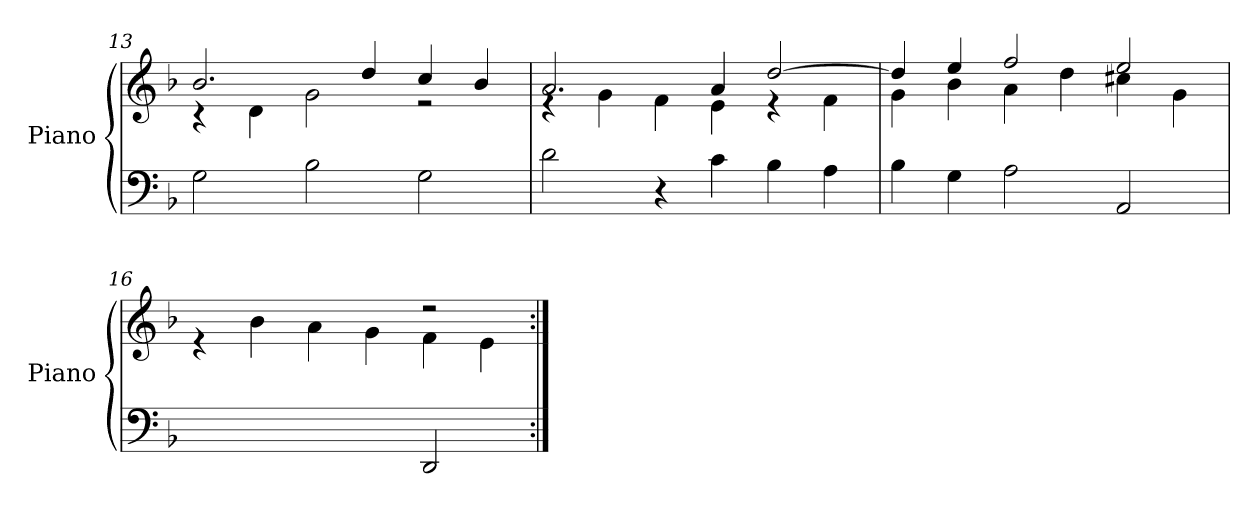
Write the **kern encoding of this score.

**kern	**kern
*part1	*part1
*staff2	*staff1
*I"Piano	*
*I'Piano	*
!!LO:LB:g=z
*clefF4	*clefG2
*k[b-]	*k[b-]
=13	=13
*	*^
2G\	2.b-/	4rB
.	.	4d\
2B-\	.	2g\
.	4dd/	.
2G\	4cc/	2re
.	4b-/	.
=14	=14	=14
2d\	2.a/	4rd
.	.	4g\
4r	.	4f\
4c\	4a/	4e\
4B-\	[>2dd/	4rd
4A\	.	4f\
=15	=15	=15
4B-\	4dd/]	4g\
4G\	4ee/	4b-\
2A\	2ff/	4a\
.	.	4dd\
2AA/	2ee/	4cc#X\
.	.	4g\
=16	=16	=16
1ryy	4rd	1ryy
.	4b-\	.
.	4a\	.
.	4g\	.
2DD/	4f\	2rdd
.	4e\	.
*	*v	*v
=:|!	=:|!
*-	*-
